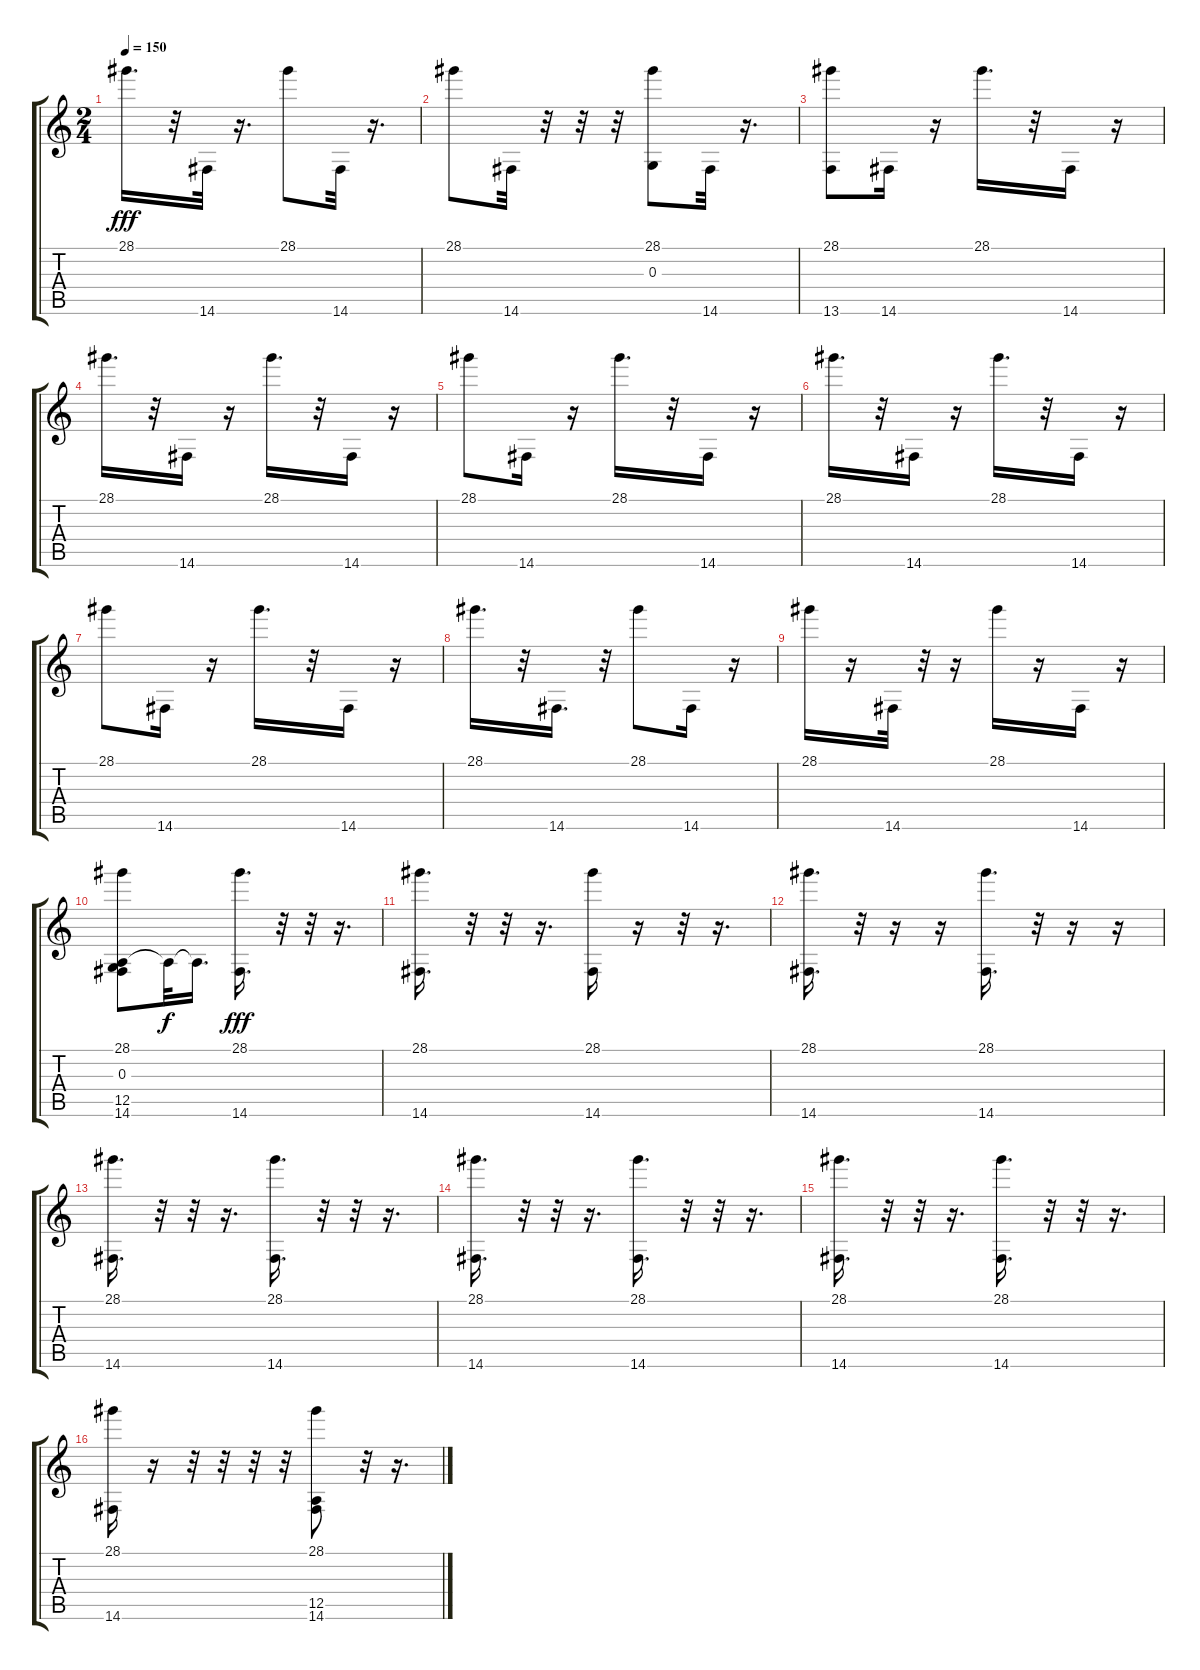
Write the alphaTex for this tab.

\track "" {instrument acousticgrandpiano}
\staff {score tabs}
\tuning (E4 B3 G3 D3 A2 E2) {hide}
\ts (2 4)
\tempo 150
\clef g2
\ks c
28.1.16{d dy fff} r.32 14.6.32 r.16{d} 28.1.8 14.6.32 r.16{d} |
28.1.8 14.6.32 r.32 r.32 r.32 (28.1 0.3).8 14.6.32 r.16{d} |
(28.1 13.6).8 14.6.16 r.16 28.1.16{d} r.32 14.6.16 r.16 |
28.1.16{d} r.32 14.6.16 r.16 28.1.16{d} r.32 14.6.16 r.16 |
28.1.8 14.6.16 r.16 28.1.16{d} r.32 14.6.16 r.16 |
28.1.16{d} r.32 14.6.16 r.16 28.1.16{d} r.32 14.6.16 r.16 |
28.1.8 14.6.16 r.16 28.1.16{d} r.32 14.6.16 r.16 |
28.1.16{d} r.32 14.6.16{d} r.32 28.1.8 14.6.16 r.16 |
28.1.16 r.16 14.6.32 r.32 r.16 28.1.16 r.16 14.6.16 r.16 |
(28.1 0.3 12.5 14.6).8 12.5{t}.32{dy f} 12.5{t}.16{d} (28.1 14.6).16{d dy fff} r.32 r.32 r.16{d} |
(28.1 14.6).16{d} r.32 r.32 r.16{d} (28.1 14.6).16 r.16 r.32 r.16{d} |
(28.1 14.6).16{d} r.32 r.16 r.16 (28.1 14.6).16{d} r.32 r.16 r.16 |
(28.1 14.6).16{d} r.32 r.32 r.16{d} (28.1 14.6).16{d} r.32 r.32 r.16{d} |
(28.1 14.6).16{d} r.32 r.32 r.16{d} (28.1 14.6).16{d} r.32 r.32 r.16{d} |
(28.1 14.6).16{d} r.32 r.32 r.16{d} (28.1 14.6).16{d} r.32 r.32 r.16{d} |
(28.1 14.6).16 r.16 r.32 r.32 r.32 r.32 (28.1 12.5 14.6).8 r.32 r.16{d}
